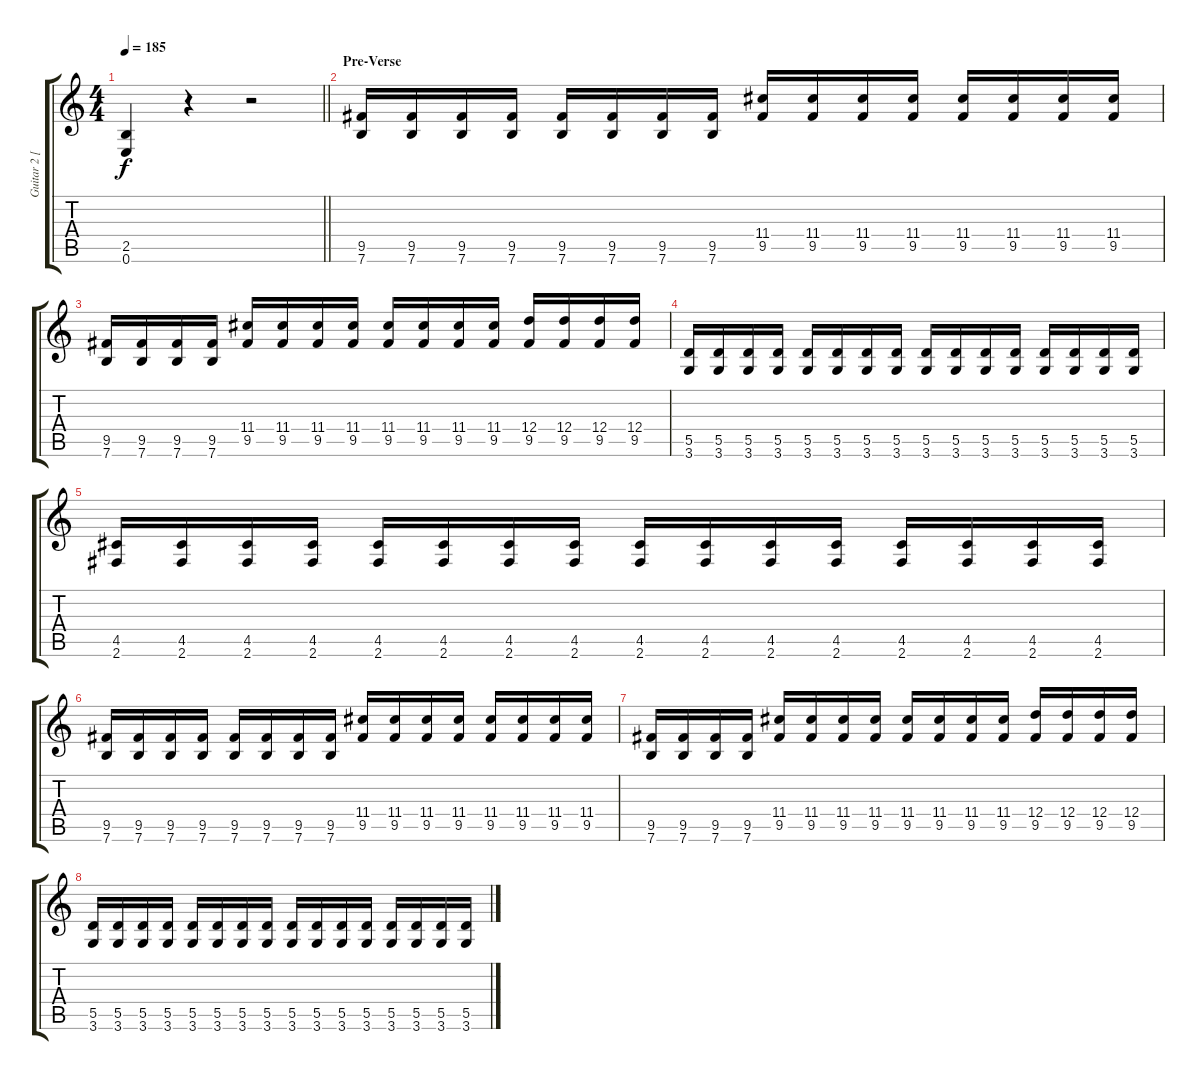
\track ("Guitar 2 [Left]" "Guitar 2 [") {instrument distortionguitar}
\staff {score tabs}
\tuning (E4 B3 G3 D3 A2 E2) {hide}
\ts (4 4)
\tempo 185
\clef g2
\barLineRight lightlight
\ks c
(2.5 0.6).4{dy f} r.4 r.2 |
\section ("" "Pre-Verse")
(9.5 7.6).16 (9.5 7.6).16 (9.5 7.6).16 (9.5 7.6).16 (9.5 7.6).16 (9.5 7.6).16 (9.5 7.6).16 (9.5 7.6).16 (11.4 9.5).16 (11.4 9.5).16 (11.4 9.5).16 (11.4 9.5).16 (11.4 9.5).16 (11.4 9.5).16 (11.4 9.5).16 (11.4 9.5).16 |
(9.5 7.6).16 (9.5 7.6).16 (9.5 7.6).16 (9.5 7.6).16 (11.4 9.5).16 (11.4 9.5).16 (11.4 9.5).16 (11.4 9.5).16 (11.4 9.5).16 (11.4 9.5).16 (11.4 9.5).16 (11.4 9.5).16 (12.4 9.5).16 (12.4 9.5).16 (12.4 9.5).16 (12.4 9.5).16 |
(5.5 3.6).16 (5.5 3.6).16 (5.5 3.6).16 (5.5 3.6).16 (5.5 3.6).16 (5.5 3.6).16 (5.5 3.6).16 (5.5 3.6).16 (5.5 3.6).16 (5.5 3.6).16 (5.5 3.6).16 (5.5 3.6).16 (5.5 3.6).16 (5.5 3.6).16 (5.5 3.6).16 (5.5 3.6).16 |
(4.5 2.6).16 (4.5 2.6).16 (4.5 2.6).16 (4.5 2.6).16 (4.5 2.6).16 (4.5 2.6).16 (4.5 2.6).16 (4.5 2.6).16 (4.5 2.6).16 (4.5 2.6).16 (4.5 2.6).16 (4.5 2.6).16 (4.5 2.6).16 (4.5 2.6).16 (4.5 2.6).16 (4.5 2.6).16 |
(9.5 7.6).16 (9.5 7.6).16 (9.5 7.6).16 (9.5 7.6).16 (9.5 7.6).16 (9.5 7.6).16 (9.5 7.6).16 (9.5 7.6).16 (11.4 9.5).16 (11.4 9.5).16 (11.4 9.5).16 (11.4 9.5).16 (11.4 9.5).16 (11.4 9.5).16 (11.4 9.5).16 (11.4 9.5).16 |
(9.5 7.6).16 (9.5 7.6).16 (9.5 7.6).16 (9.5 7.6).16 (11.4 9.5).16 (11.4 9.5).16 (11.4 9.5).16 (11.4 9.5).16 (11.4 9.5).16 (11.4 9.5).16 (11.4 9.5).16 (11.4 9.5).16 (12.4 9.5).16 (12.4 9.5).16 (12.4 9.5).16 (12.4 9.5).16 |
(5.5 3.6).16 (5.5 3.6).16 (5.5 3.6).16 (5.5 3.6).16 (5.5 3.6).16 (5.5 3.6).16 (5.5 3.6).16 (5.5 3.6).16 (5.5 3.6).16 (5.5 3.6).16 (5.5 3.6).16 (5.5 3.6).16 (5.5 3.6).16 (5.5 3.6).16 (5.5 3.6).16 (5.5 3.6).16
